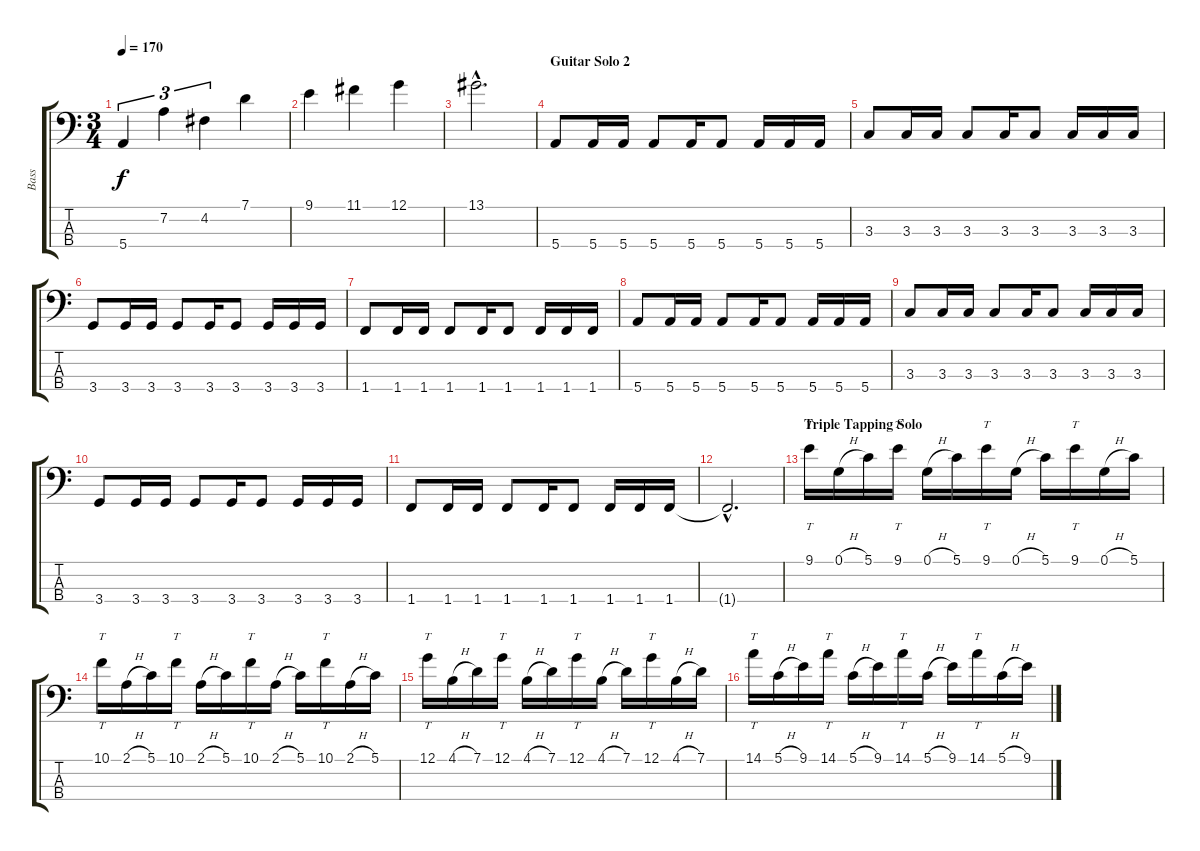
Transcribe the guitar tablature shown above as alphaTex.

\track ("Bass" "Bass") {instrument electricbassfinger}
\staff {score tabs}
\tuning (G2 D2 A1 E1) {hide}
\ts (3 4)
\tempo 170
\clef f4
\ks c
5.4.4{tu (3 2) dy f} 7.2.4{tu (3 2)} 4.2.4{tu (3 2)} 7.1.4{instrument electricbassfinger} |
9.1.4 11.1.4 12.1.4 |
13.1{hac}.2{d} |
\section ("" "Guitar Solo 2")
5.4.8 5.4.16 5.4.16 5.4.8 5.4.16 5.4.8 5.4.16 5.4.16 5.4.16 |
3.3.8 3.3.16 3.3.16 3.3.8 3.3.16 3.3.8 3.3.16 3.3.16 3.3.16 |
3.4.8 3.4.16 3.4.16 3.4.8 3.4.16 3.4.8 3.4.16 3.4.16 3.4.16 |
1.4.8 1.4.16 1.4.16 1.4.8 1.4.16 1.4.8 1.4.16 1.4.16 1.4.16 |
5.4.8 5.4.16 5.4.16 5.4.8 5.4.16 5.4.8 5.4.16 5.4.16 5.4.16 |
3.3.8 3.3.16 3.3.16 3.3.8 3.3.16 3.3.8 3.3.16 3.3.16 3.3.16 |
3.4.8 3.4.16 3.4.16 3.4.8 3.4.16 3.4.8 3.4.16 3.4.16 3.4.16 |
1.4.8 1.4.16 1.4.16 1.4.8 1.4.16 1.4.8 1.4.16 1.4.16 1.4.16 |
1.4{hac t}.2{d} |
\section ("" "Triple Tapping Solo")
9.1.16{tt volume 16} 0.1{h}.16 5.1.16 9.1.16{tt} 0.1{h}.16 5.1.16 9.1.16{tt} 0.1{h}.16 5.1.16 9.1.16{tt} 0.1{h}.16 5.1.16 |
10.1.16{tt} 2.1{h}.16 5.1.16 10.1.16{tt} 2.1{h}.16 5.1.16 10.1.16{tt} 2.1{h}.16 5.1.16 10.1.16{tt} 2.1{h}.16 5.1.16 |
12.1.16{tt} 4.1{h}.16 7.1.16 12.1.16{tt} 4.1{h}.16 7.1.16 12.1.16{tt} 4.1{h}.16 7.1.16 12.1.16{tt} 4.1{h}.16 7.1.16 |
14.1.16{tt} 5.1{h}.16 9.1.16 14.1.16{tt} 5.1{h}.16 9.1.16 14.1.16{tt} 5.1{h}.16 9.1.16 14.1.16{tt} 5.1{h}.16 9.1.16
